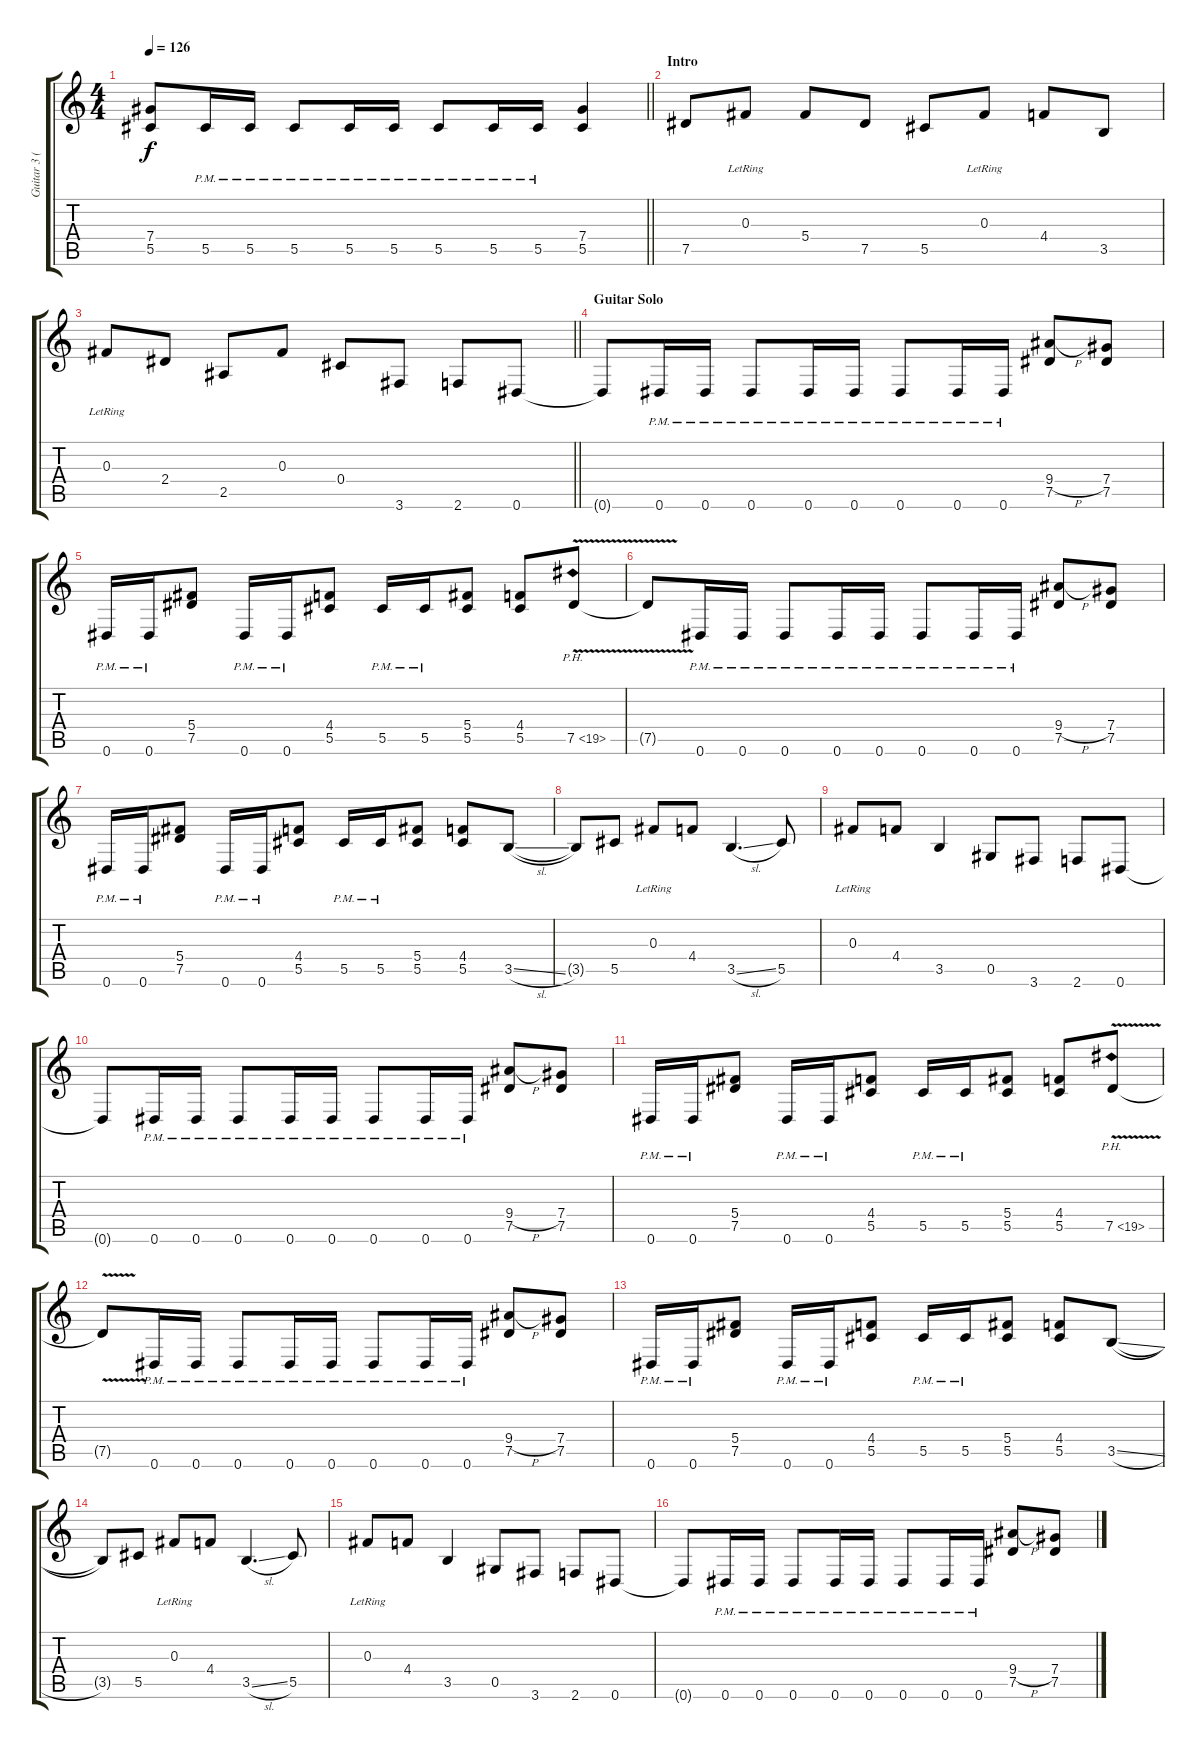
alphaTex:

\track ("Guitar 3 (Rhythm)" "Guitar 3 (") {instrument distortionguitar}
\staff {score tabs}
\tuning (Eb4 Bb3 Gb3 Db3 Ab2 Eb2) {hide}
\ts (4 4)
\tempo 126
\clef g2
\barLineRight lightlight
\ks c
(7.4{t} 5.5{t}).8{dy f} 5.5{pm}.16 5.5{pm}.16 5.5{pm}.8 5.5{pm}.16 5.5{pm}.16 5.5{pm}.8 5.5{pm}.16 5.5{pm}.16 (7.4 5.5).4 |
\section ("" "Intro")
7.5.8 0.3{lr}.8 5.4.8 7.5.8 5.5.8 0.3{lr}.8 4.4.8 3.5.8 |
\barLineRight lightlight
0.3{lr}.8 2.4.8 2.5.8 0.3.8 0.4.8 3.6.8 2.6.8 0.6.8 |
\section ("" "Guitar Solo")
0.6{t}.8 0.6{pm}.16 0.6{pm}.16 0.6{pm}.8 0.6{pm}.16 0.6{pm}.16 0.6{pm}.8 0.6{pm}.16 0.6{pm}.16 (9.4{h} 7.5).8 (7.4 7.5).8 |
0.6{pm}.16 0.6{pm}.16 (5.4 7.5).8 0.6{pm}.16 0.6{pm}.16 (4.4 5.5).8 5.5{pm}.16 5.5{pm}.16 (5.4 5.5).8 (4.4 5.5).8 7.5{ph 12 v}.8 |
7.5{t}.8 0.6{pm}.16 0.6{pm}.16 0.6{pm}.8 0.6{pm}.16 0.6{pm}.16 0.6{pm}.8 0.6{pm}.16 0.6{pm}.16 (9.4{h} 7.5).8 (7.4 7.5).8 |
0.6{pm}.16 0.6{pm}.16 (5.4 7.5).8 0.6{pm}.16 0.6{pm}.16 (4.4 5.5).8 5.5{pm}.16 5.5{pm}.16 (5.4 5.5).8 (4.4 5.5).8 3.5{sl}.8 |
3.5{t}.8 5.5.8 0.3{lr}.8 4.4.8 3.5{sl}.4{d} 5.5.8 |
0.3{lr}.8 4.4.8 3.5.4 0.5.8 3.6.8 2.6.8 0.6.8 |
0.6{t}.8 0.6{pm}.16 0.6{pm}.16 0.6{pm}.8 0.6{pm}.16 0.6{pm}.16 0.6{pm}.8 0.6{pm}.16 0.6{pm}.16 (9.4{h} 7.5).8 (7.4 7.5).8 |
0.6{pm}.16 0.6{pm}.16 (5.4 7.5).8 0.6{pm}.16 0.6{pm}.16 (4.4 5.5).8 5.5{pm}.16 5.5{pm}.16 (5.4 5.5).8 (4.4 5.5).8 7.5{ph 12 v}.8 |
7.5{t}.8 0.6{pm}.16 0.6{pm}.16 0.6{pm}.8 0.6{pm}.16 0.6{pm}.16 0.6{pm}.8 0.6{pm}.16 0.6{pm}.16 (9.4{h} 7.5).8 (7.4 7.5).8 |
0.6{pm}.16 0.6{pm}.16 (5.4 7.5).8 0.6{pm}.16 0.6{pm}.16 (4.4 5.5).8 5.5{pm}.16 5.5{pm}.16 (5.4 5.5).8 (4.4 5.5).8 3.5{sl}.8 |
3.5{t}.8 5.5.8 0.3{lr}.8 4.4.8 3.5{sl}.4{d} 5.5.8 |
0.3{lr}.8 4.4.8 3.5.4 0.5.8 3.6.8 2.6.8 0.6.8 |
0.6{t}.8 0.6{pm}.16 0.6{pm}.16 0.6{pm}.8 0.6{pm}.16 0.6{pm}.16 0.6{pm}.8 0.6{pm}.16 0.6{pm}.16 (9.4{h} 7.5).8 (7.4 7.5).8
